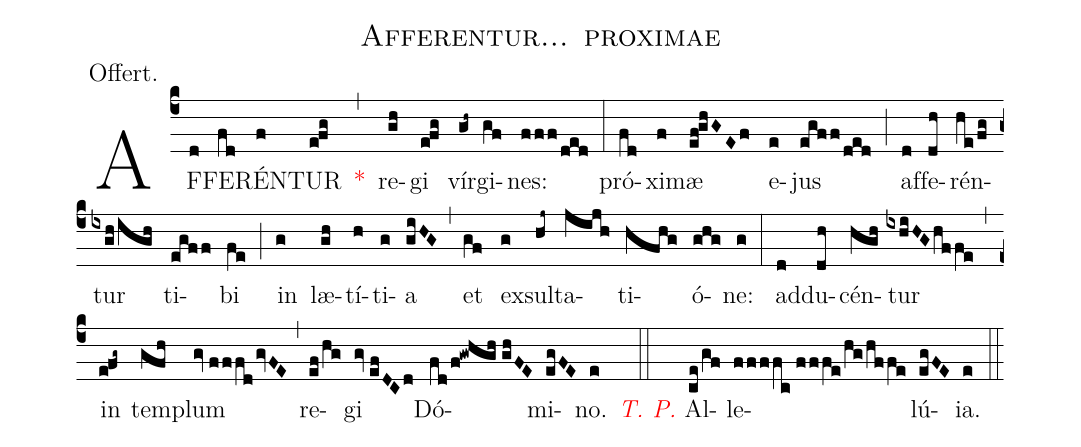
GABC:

name:Afferentur... proximae;
annotation:Offert.;
mode:IV.;
office-part:Offertory;
%%
(c4) AF(d)FE(fd)RÉN(f)TUR(e!fg) <v>\red{*}</v>(,) re(gh)gi(e!fg) vír(gh~)gi(gf)nes:(fff/ded) (:) pró(fd)xi(f)mæ(ef!ghGEf) e(e)jus(egff/ded) (;) af(d)fe(dh)rén(he/fg)tur(ixgh/igh) ti(egff)bi(fe) (;) in(g) læ(gh)tí(h)ti(g)a(giHG) (,) et(gf) ex(g)sul(hj~)ta(jijh)ti(hfhg)ó(ghg)ne:(g) (:) ad(d)du(dh)cén(hgh)tur(ixhiHG/hffe) (,) in(e!fg~) tem(gfh)plum(gv//fffd/gvFE) (,) re(ef/hg)gi(gv//efDCd) Dó(fd/f!gwhgh//ghFE)mi(egFE)no.(e) (::) <v>\redit{T. P.}</v> Al(ce/gf)le(ffffc//fffe/hg/hffe)lú(egFE)ia.(e) (::)
